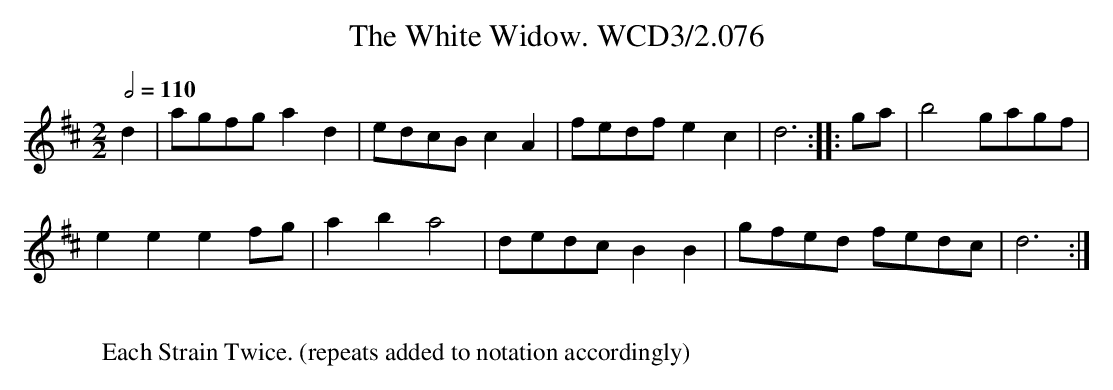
X:1
T:White Widow. WCD3/2.076, The
M:2/2 %time signature shown as a single 2 on the middle line of the stave
L:1/8
Q:1/2=110
K:D
d2|agfg a2d2|edcB c2A2|fedf e2c2|d6::ga|b4 gagf|
e2e2 e2fg|a2b2 a4|dedc B2B2|gfed fedc|d6:|
W:
W:Each Strain Twice. (repeats added to notation accordingly)
